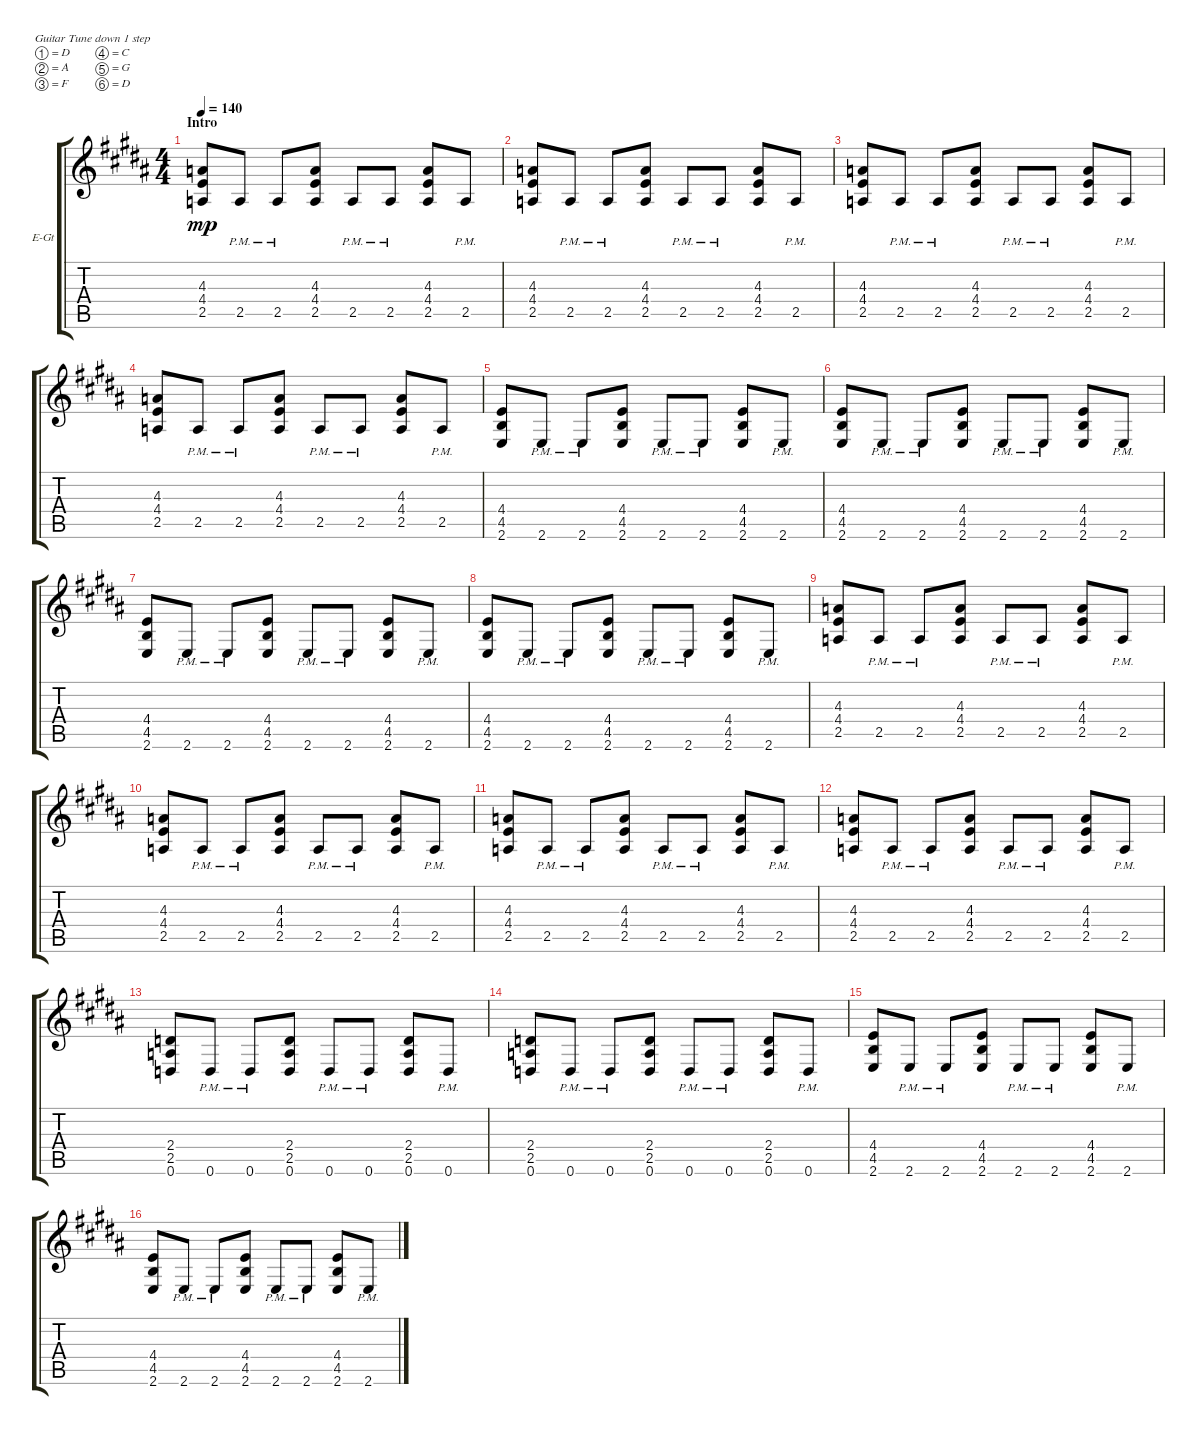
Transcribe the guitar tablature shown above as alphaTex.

\defaultSystemsLayout 4
\bracketExtendMode groupsimilarinstruments
\firstSystemTrackNameOrientation horizontal
\otherSystemsTrackNameOrientation horizontal
\track ("Rhythm Right" "E-Gt") {instrument distortionguitar}
\staff {score tabs}
\tuning (D4 A3 F3 C3 G2 D2)
\ts (4 4)
\section ("" "Intro")
\tempo 140
\clef g2
\scale
0.485477
\ks b
(2.5 4.4 4.3).8{dy mp instrument distortionguitar} 2.5{pm}.8 2.5{pm}.8 (2.5 4.4 4.3).8 2.5{pm}.8 2.5{pm}.8 (2.5 4.4 4.3).8 2.5{pm}.8 |
\scale
0.257261 (2.5 4.4 4.3).8 2.5{pm}.8 2.5{pm}.8 (2.5 4.4 4.3).8 2.5{pm}.8 2.5{pm}.8 (2.5 4.4 4.3).8 2.5{pm}.8 |
\scale
0.257261 (2.5 4.4 4.3).8 2.5{pm}.8 2.5{pm}.8 (2.5 4.4 4.3).8 2.5{pm}.8 2.5{pm}.8 (2.5 4.4 4.3).8 2.5{pm}.8 |
\scale
0.333333 (2.5 4.4 4.3).8 2.5{pm}.8 2.5{pm}.8 (2.5 4.4 4.3).8 2.5{pm}.8 2.5{pm}.8 (2.5 4.4 4.3).8 2.5{pm}.8 |
\scale
0.333333 (2.6 4.5 4.4).8 2.6{pm}.8 2.6{pm}.8 (2.6 4.5 4.4).8 2.6{pm}.8 2.6{pm}.8 (2.6 4.5 4.4).8 2.6{pm}.8 |
\scale
0.333333 (2.6 4.5 4.4).8 2.6{pm}.8 2.6{pm}.8 (2.6 4.5 4.4).8 2.6{pm}.8 2.6{pm}.8 (2.6 4.5 4.4).8 2.6{pm}.8 |
\scale
0.333333 (2.6 4.5 4.4).8 2.6{pm}.8 2.6{pm}.8 (2.6 4.5 4.4).8 2.6{pm}.8 2.6{pm}.8 (2.6 4.5 4.4).8 2.6{pm}.8 |
\scale
0.333333 (2.6 4.5 4.4).8 2.6{pm}.8 2.6{pm}.8 (2.6 4.5 4.4).8 2.6{pm}.8 2.6{pm}.8 (2.6 4.5 4.4).8 2.6{pm}.8 |
\scale
0.333333 (2.5 4.4 4.3).8 2.5{pm}.8 2.5{pm}.8 (2.5 4.4 4.3).8 2.5{pm}.8 2.5{pm}.8 (2.5 4.4 4.3).8 2.5{pm}.8 |
\scale
0.333333 (2.5 4.4 4.3).8 2.5{pm}.8 2.5{pm}.8 (2.5 4.4 4.3).8 2.5{pm}.8 2.5{pm}.8 (2.5 4.4 4.3).8 2.5{pm}.8 |
\scale
0.333333 (2.5 4.4 4.3).8 2.5{pm}.8 2.5{pm}.8 (2.5 4.4 4.3).8 2.5{pm}.8 2.5{pm}.8 (2.5 4.4 4.3).8 2.5{pm}.8 |
\scale
0.333333 (2.5 4.4 4.3).8 2.5{pm}.8 2.5{pm}.8 (2.5 4.4 4.3).8 2.5{pm}.8 2.5{pm}.8 (2.5 4.4 4.3).8 2.5{pm}.8 |
\scale
0.333333 (0.6 2.5 2.4).8 0.6{pm}.8 0.6{pm}.8 (0.6 2.5 2.4).8 0.6{pm}.8 0.6{pm}.8 (0.6 2.5 2.4).8 0.6{pm}.8 |
\scale
0.333333 (0.6 2.5 2.4).8 0.6{pm}.8 0.6{pm}.8 (0.6 2.5 2.4).8 0.6{pm}.8 0.6{pm}.8 (0.6 2.5 2.4).8 0.6{pm}.8 |
(2.6 4.5 4.4).8 2.6{pm}.8 2.6{pm}.8 (2.6 4.5 4.4).8 2.6{pm}.8 2.6{pm}.8 (2.6 4.5 4.4).8 2.6{pm}.8 |
(2.6 4.5 4.4).8 2.6{pm}.8 2.6{pm}.8 (2.6 4.5 4.4).8 2.6{pm}.8 2.6{pm}.8 (2.6 4.5 4.4).8 2.6{pm}.8
